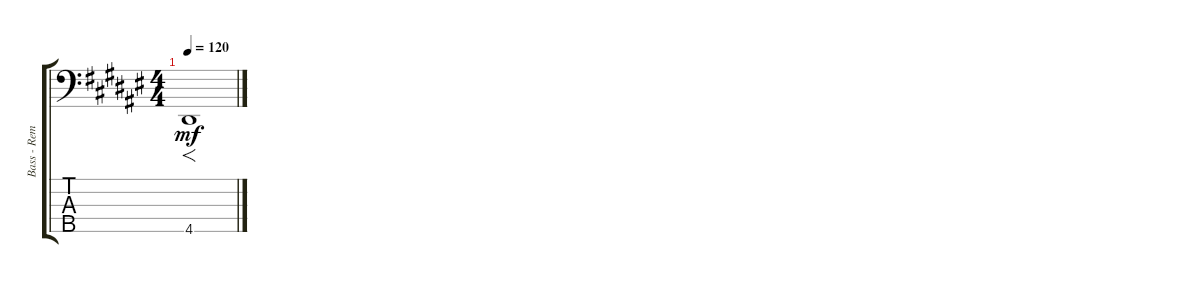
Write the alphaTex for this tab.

\track ("Bass - Remko Tielemans" "Bass - Rem") {instrument electricbasspick}
\staff {score tabs}
\tuning (G2 D2 A1 E1 B0) {hide}
\ts (4 4)
\tempo 120
\clef f4
\ks d#minor
4.5{t}.1{f dy mf}
